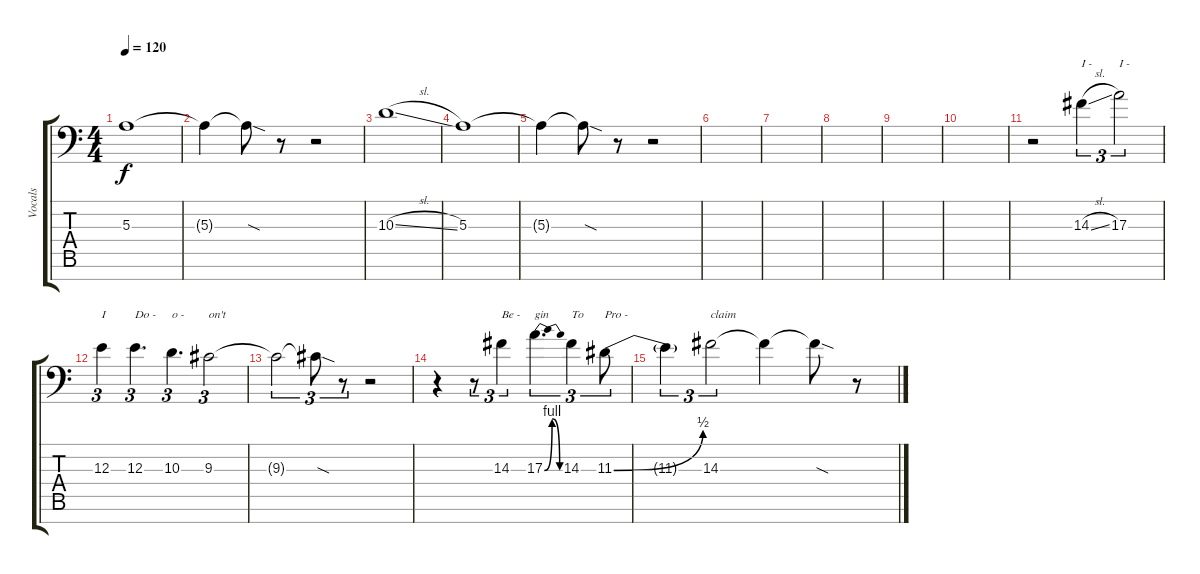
\track ("Vocals" "Vocals") {instrument bassoon}
\staff {score tabs}
\tuning (D4 A3 E3 D3 A2 E2 A1) {hide}
\ts (4 4)
\tempo 120
\clef f4
\ks c
5.3.1{dy f} |
5.3{t}.4 5.3{sod t}.8 r.8 r.2 |
10.3{sl}.1 |
5.3.1 |
5.3{t}.4 5.3{sod t}.8 r.8 r.2 |
\section ("" "")
|
|
|
|
\section ("" "")
|
r.2 14.3{sl}.4{tu (3 2) txt "I - "} 17.3.2{tu (3 2) txt "I - "} |
12.3.4{tu (3 2) txt "I"} 12.3.4{d tu (3 2) txt "Do - "} 10.3.4{d tu (3 2) txt "o - "} 9.3.2{tu (3 2) txt "on't"} |
9.3{t}.2{tu (3 2)} 9.3{sod t}.8{tu (3 2)} r.8{tu (3 2)} r.2 |
r.4 r.8{tu (3 2)} 14.3.4{tu (3 2) txt "Be - "} 17.3{be (bendrelease 0 0 15 4 38 4 60 0)}.4{d tu (3 2) txt "gin"} 14.3.4{tu (3 2) txt "To"} 11.3{be (bend 0 0 60 2)}.8{tu (3 2) txt "Pro - "} |
11.3{t}.4{tu (3 2)} 14.3.2{tu (3 2) txt "claim"} 14.3{t}.4 14.3{sod t}.8 r.8
